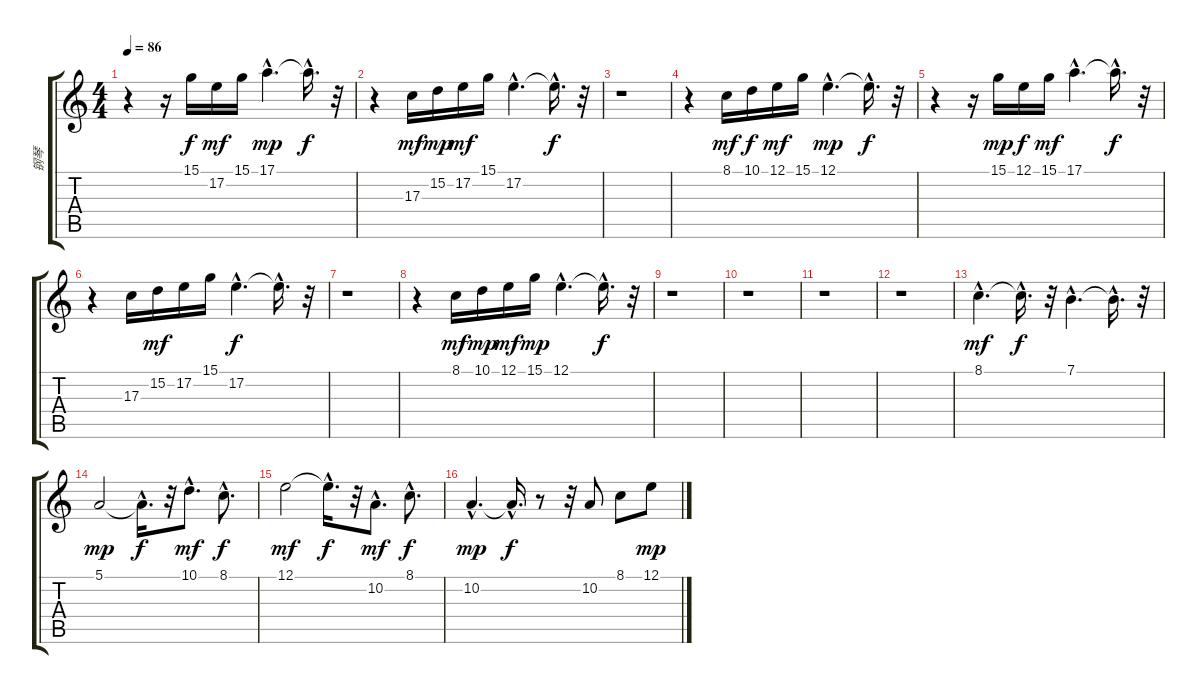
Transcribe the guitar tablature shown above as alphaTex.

\track ("钢琴" "钢琴") {instrument electricgrandpiano}
\staff {score tabs}
\tuning (E4 B3 G3 D3 A2 E2) {hide}
\ts (4 4)
\tempo 86
\clef g2
\ks c
r.4{dy f} r.16 15.1.16{volume 16 balance 8} 17.2.16{dy mf} 15.1.16 17.1{hac}.4{d dy mp} 17.1{hac t}.16{d dy f} r.32 |
r.4 17.3.16{dy mf} 15.2.16{dy mp} 17.2.16{dy mf} 15.1.16 17.2{hac}.4{d} 17.2{hac t}.16{d dy f} r.32 |
r.1 |
r.4 8.1.16{dy mf} 10.1.16{dy f} 12.1.16{dy mf} 15.1.16 12.1{hac}.4{d dy mp} 12.1{hac t}.16{d dy f} r.32 |
r.4 r.16 15.1.16{dy mp} 12.1.16{dy f} 15.1.16{dy mf} 17.1{hac}.4{d} 17.1{hac t}.16{d dy f} r.32 |
r.4 17.3.16 15.2.16{dy mf} 17.2.16 15.1.16 17.2{hac}.4{d dy f} 17.2{hac t}.16{d} r.32 |
r.1 |
r.4 8.1.16{dy mf} 10.1.16{dy mp} 12.1.16{dy mf} 15.1.16{dy mp} 12.1{hac}.4{d} 12.1{hac t}.16{d dy f} r.32 |
r.1 |
r.1 |
r.1 |
r.1 |
8.1{hac}.4{d dy mf volume 16} 8.1{hac t}.16{d dy f} r.32 7.1{hac}.4{d} 7.1{hac t}.16{d} r.32 |
5.1.2{dy mp} 5.1{hac t}.16{d dy f} r.32 10.1{hac}.8{d dy mf} 8.1{hac}.8{d dy f} |
12.1.2{dy mf} 12.1{hac t}.16{d dy f} r.32 10.2{hac}.8{d dy mf} 8.1{hac}.8{d dy f} |
10.2{hac}.4{d dy mp} 10.2{hac t}.16{d dy f} r.8 r.32 10.2.8 8.1.8 12.1.8{dy mp}
